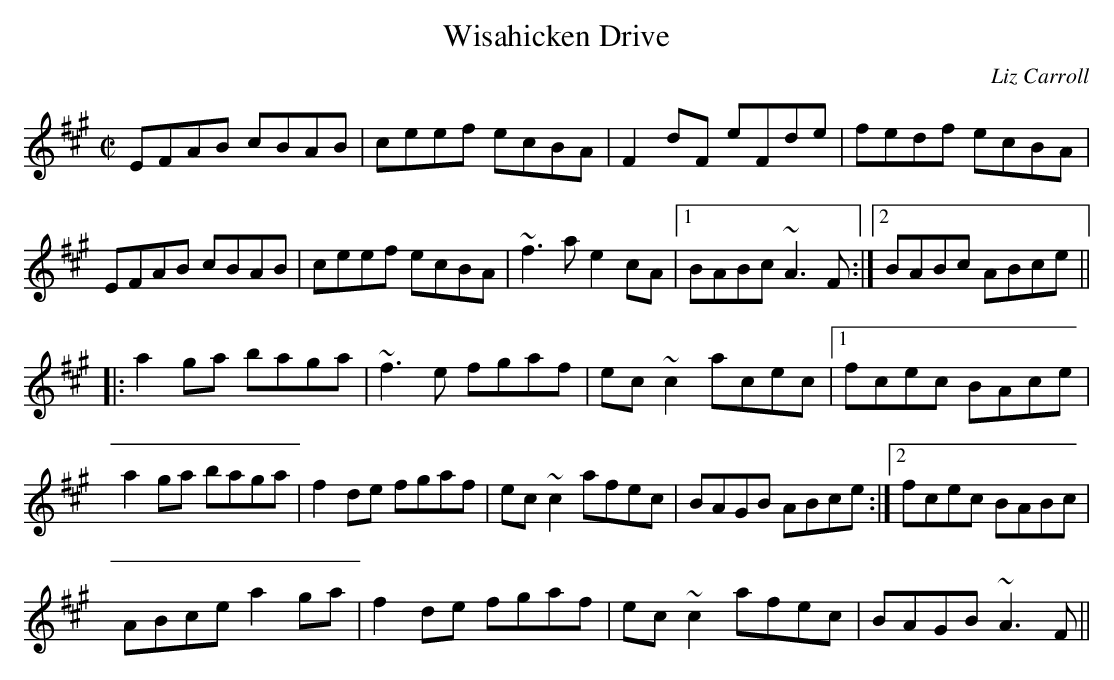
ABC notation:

X:1
T:Wisahicken Drive
M:C|
L:1/8
C:Liz Carroll
K:A
EFAB cBAB|ceef ecBA|F2dF eFde|fedf ecBA|
EFAB cBAB|ceef ecBA|~f3a e2cA|1 BABc ~A3F:|2 BABc ABce||
|:a2ga baga|~f3e fgaf|ec~c2 acec|1 fcec BAce|
a2ga baga|f2de fgaf|ec~c2 afec|BAGB ABce:|2 fcec BABc|
ABce a2ga|f2de fgaf|ec~c2 afec|BAGB ~A3F||
